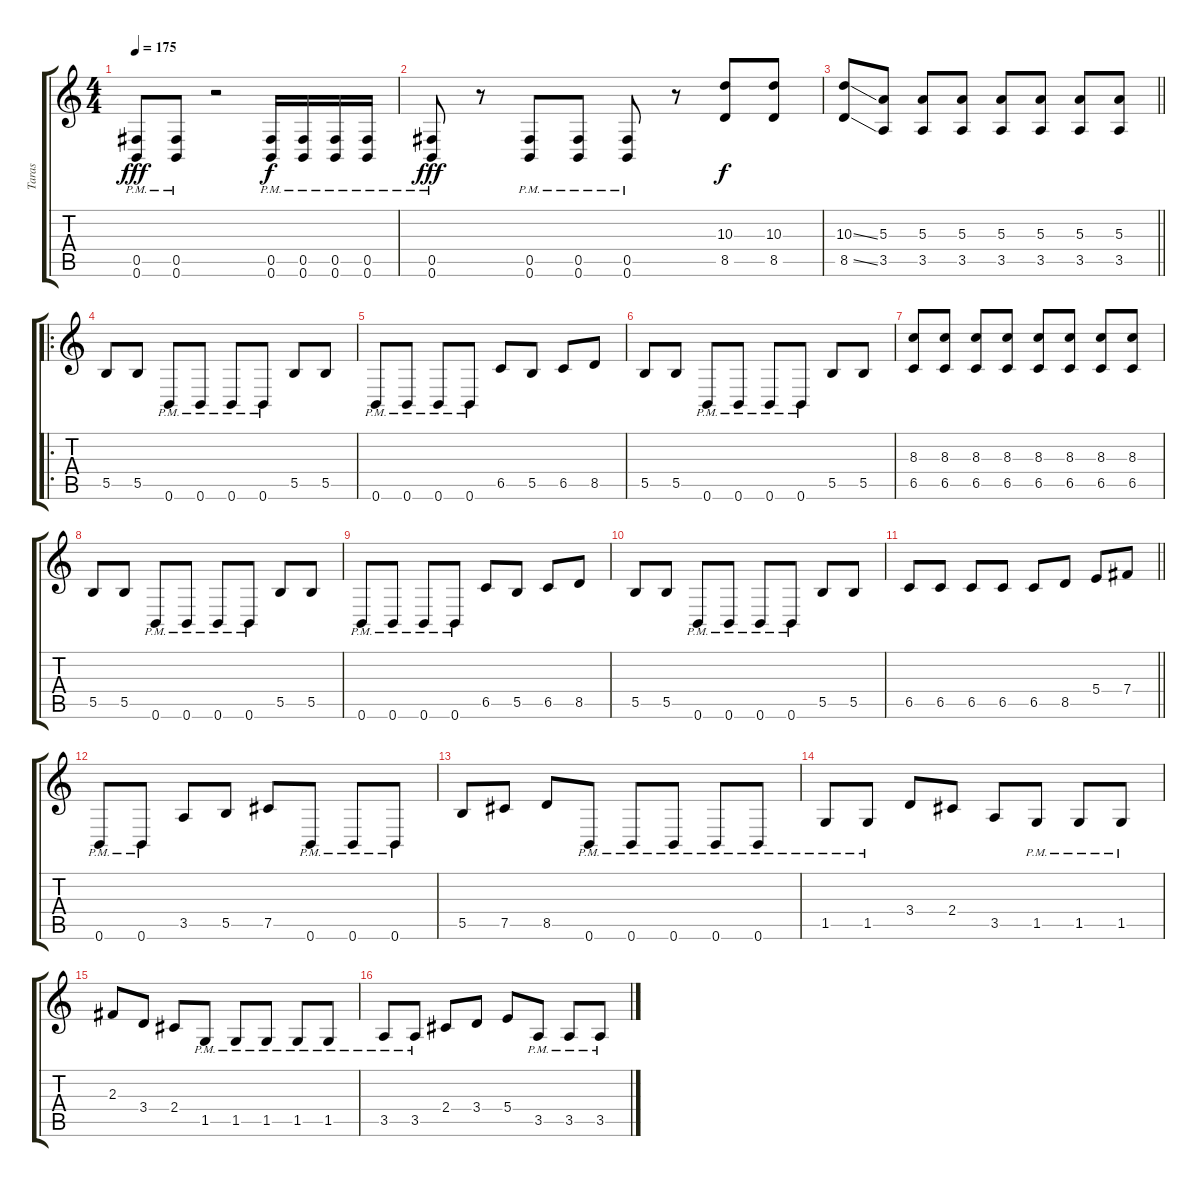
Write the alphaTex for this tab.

\track ("Taras" "Taras") {instrument distortionguitar}
\staff {score tabs}
\tuning (Db4 Ab3 E3 B2 Gb2 B1) {hide}
\ts (4 4)
\tempo 175
\clef g2
\ks c
(0.5{pm} 0.6{pm}).8{dy fff} (0.5{pm} 0.6{pm}).8 r.2 (0.5{pm} 0.6{pm}).16{dy f} (0.5{pm} 0.6{pm}).16 (0.5{pm} 0.6{pm}).16 (0.5{pm} 0.6{pm}).16 |
(0.5{pm} 0.6{pm}).8{dy fff} r.8 (0.5{pm} 0.6{pm}).8 (0.5{pm} 0.6{pm}).8 (0.5{pm} 0.6{pm}).8 r.8 (10.3 8.5).8{dy f} (10.3 8.5).8 |
\barLineRight lightlight
(10.3{ss} 8.5{ss}).8 (5.3 3.5).8 (5.3 3.5).8 (5.3 3.5).8 (5.3 3.5).8 (5.3 3.5).8 (5.3 3.5).8 (5.3 3.5).8 |
\ro
\section ("" "")
5.5.8 5.5.8 0.6{pm}.8 0.6{pm}.8 0.6{pm}.8 0.6{pm}.8 5.5.8 5.5.8 |
0.6{pm}.8 0.6{pm}.8 0.6{pm}.8 0.6{pm}.8 6.5.8 5.5.8 6.5.8 8.5.8 |
5.5.8 5.5.8 0.6{pm}.8 0.6{pm}.8 0.6{pm}.8 0.6{pm}.8 5.5.8 5.5.8 |
(8.3 6.5).8 (8.3 6.5).8 (8.3 6.5).8 (8.3 6.5).8 (8.3 6.5).8 (8.3 6.5).8 (8.3 6.5).8 (8.3 6.5).8 |
5.5.8 5.5.8 0.6{pm}.8 0.6{pm}.8 0.6{pm}.8 0.6{pm}.8 5.5.8 5.5.8 |
0.6{pm}.8 0.6{pm}.8 0.6{pm}.8 0.6{pm}.8 6.5.8 5.5.8 6.5.8 8.5.8 |
5.5.8 5.5.8 0.6{pm}.8 0.6{pm}.8 0.6{pm}.8 0.6{pm}.8 5.5.8 5.5.8 |
\barLineRight lightlight
6.5.8 6.5.8 6.5.8 6.5.8 6.5.8 8.5.8 5.4.8 7.4.8 |
\section ("" "")
0.6{pm}.8 0.6{pm}.8 3.5.8 5.5.8 7.5.8 0.6{pm}.8 0.6{pm}.8 0.6{pm}.8 |
5.5.8 7.5.8 8.5.8 0.6{pm}.8 0.6{pm}.8 0.6{pm}.8 0.6{pm}.8 0.6{pm}.8 |
1.5{pm}.8 1.5{pm}.8 3.4.8 2.4.8 3.5.8 1.5{pm}.8 1.5{pm}.8 1.5{pm}.8 |
2.3.8 3.4.8 2.4.8 1.5{pm}.8 1.5{pm}.8 1.5{pm}.8 1.5{pm}.8 1.5{pm}.8 |
3.5{pm}.8 3.5{pm}.8 2.4.8 3.4.8 5.4.8 3.5{pm}.8 3.5{pm}.8 3.5{pm}.8
